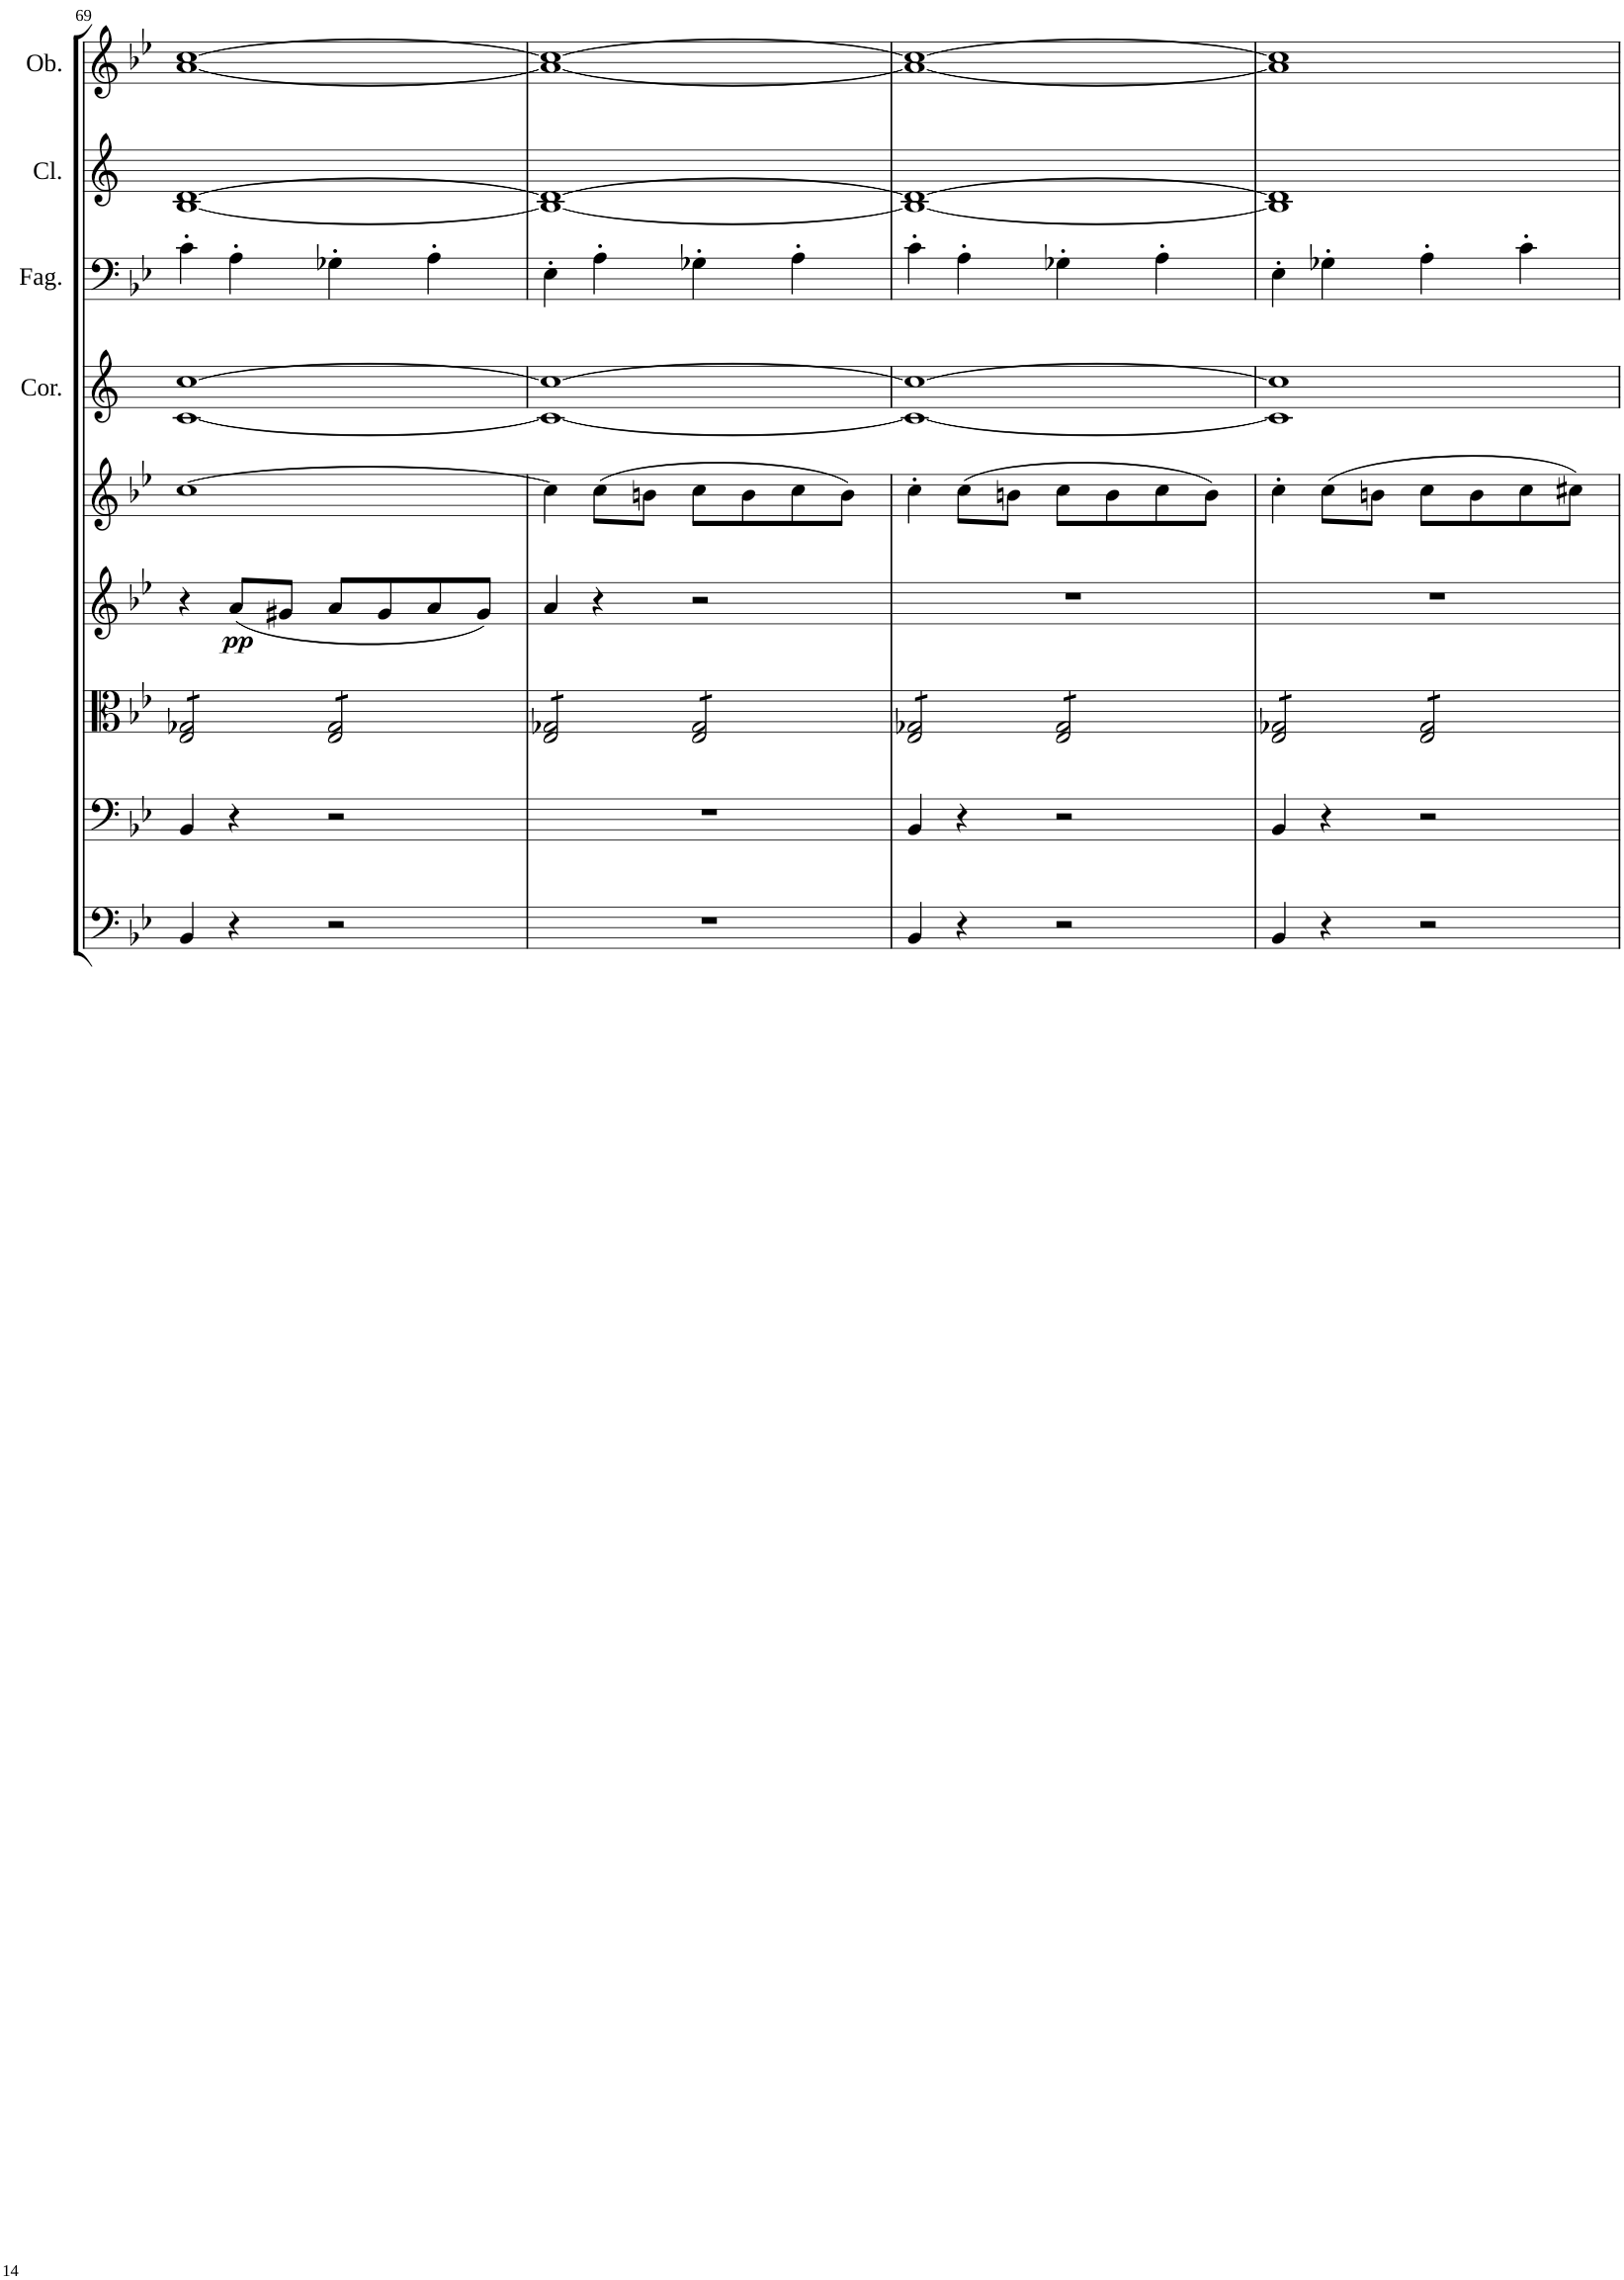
**kern	**kern	**kern	**kern	**dynam	**kern	**kern	**kern	**kern	**kern
*part9	*part8	*part7	*part6	*part6	*part5	*part4	*part3	*part2	*part1
*staff9	*staff8	*staff7	*staff6	*staff6	*staff5	*staff4	*staff3	*staff2	*staff1
*I"Contrabasso	*I"Violoncello	*I"Viola	*I"Violino II	*	*I"Violino I	*I"Corni in B	*I"Fagotti	*I"Clarinetti in B	*I"Oboi
*	*	*	*	*	*	*I'Cor.	*I'Fag.	*I'Cl.	*I'Ob.
!!LO:PB:g=z
*clefF4	*clefF4	*clefC3	*clefG2	*	*clefG2	*clefG2	*clefF4	*clefG2	*clefG2
*Trd7c12	*	*	*	*	*	*Trd8c14	*	*Trd1c2	*
*k[b-e-]	*k[b-e-]	*k[b-e-]	*k[b-e-]	*	*k[b-e-]	*k[]	*k[b-e-]	*k[]	*k[b-e-]
*M2/2	*M2/2	*M2/2	*M2/2	*	*M2/2	*M2/2	*M2/2	*M2/2	*M2/2
*met(c|)	*met(c|)	*met(c|)	*met(c|)	*	*met(c|)	*met(c|)	*met(c|)	*met(c|)	*met(c|)
=69	=69	=69	=69	=69	=69	=69	=69	=69	=69
*	*	*tremolo	*	*	*	*	*	*	*
4BB-/	4BB-/	8E-/ 8G-X/L	4r	.	[1cc	[1c [1cc	4c'\	[1B [1d	[1a [1cc
.	.	8E-/ 8G-X/	.	.	.	.	.	.	.
!	!	!	!	!LO:DY:b	!	!	!	!	!
4r	4r	8E-/ 8G-X/	(8a/L	pp	.	.	4A'\	.	.
.	.	8E-/ 8G-X/J	8g#X/J	.	.	.	.	.	.
2r	2r	8E-/ 8G-/L	8a/L	.	.	.	4G-X'\	.	.
.	.	8E-/ 8G-/	8g#/	.	.	.	.	.	.
.	.	8E-/ 8G-/	8a/	.	.	.	4A'\	.	.
.	.	8E-/ 8G-/J	8g#/J)	.	.	.	.	.	.
=70	=70	=70	=70	=70	=70	=70	=70	=70	=70
1r	1r	8E-/ 8G-X/L	4a/	.	4cc\]	1c_ 1cc_	4E-'\	1B_ 1d_	1a_ 1cc_
.	.	8E-/ 8G-X/	.	.	.	.	.	.	.
.	.	8E-/ 8G-X/	4r	.	(8cc\L	.	4A'\	.	.
.	.	8E-/ 8G-X/J	.	.	8bn\J	.	.	.	.
.	.	8E-/ 8G-/L	2r	.	8cc\L	.	4G-X'\	.	.
.	.	8E-/ 8G-/	.	.	8b\	.	.	.	.
.	.	8E-/ 8G-/	.	.	8cc\	.	4A'\	.	.
.	.	8E-/ 8G-/J	.	.	8b\J)	.	.	.	.
=71	=71	=71	=71	=71	=71	=71	=71	=71	=71
4BB-/	4BB-/	8E-/ 8G-X/L	1r	.	4cc'\	1c_ 1cc_	4c'\	1B_ 1d_	1a_ 1cc_
.	.	8E-/ 8G-X/	.	.	.	.	.	.	.
4r	4r	8E-/ 8G-X/	.	.	(8cc\L	.	4A'\	.	.
.	.	8E-/ 8G-X/J	.	.	8bn\J	.	.	.	.
2r	2r	8E-/ 8G-/L	.	.	8cc\L	.	4G-X'\	.	.
.	.	8E-/ 8G-/	.	.	8b\	.	.	.	.
.	.	8E-/ 8G-/	.	.	8cc\	.	4A'\	.	.
.	.	8E-/ 8G-/J	.	.	8b\J)	.	.	.	.
=72	=72	=72	=72	=72	=72	=72	=72	=72	=72
4BB-/	4BB-/	8E-/ 8G-X/L	1r	.	4cc'\	1c] 1cc]	4E-'\	1B] 1d]	1a] 1cc]
.	.	8E-/ 8G-X/	.	.	.	.	.	.	.
4r	4r	8E-/ 8G-X/	.	.	(8cc\L	.	4G-X'\	.	.
.	.	8E-/ 8G-X/J	.	.	8bn\J	.	.	.	.
2r	2r	8E-/ 8G-/L	.	.	8cc\L	.	4A'\	.	.
.	.	8E-/ 8G-/	.	.	8b\	.	.	.	.
.	.	8E-/ 8G-/	.	.	8cc\	.	4c'\	.	.
.	.	8E-/ 8G-/J	.	.	8cc#X\J)	.	.	.	.
*	*	*Xtremolo	*	*	*	*	*	*	*
=	=	=	=	=	=	=	=	=	=
*-	*-	*-	*-	*-	*-	*-	*-	*-	*-
